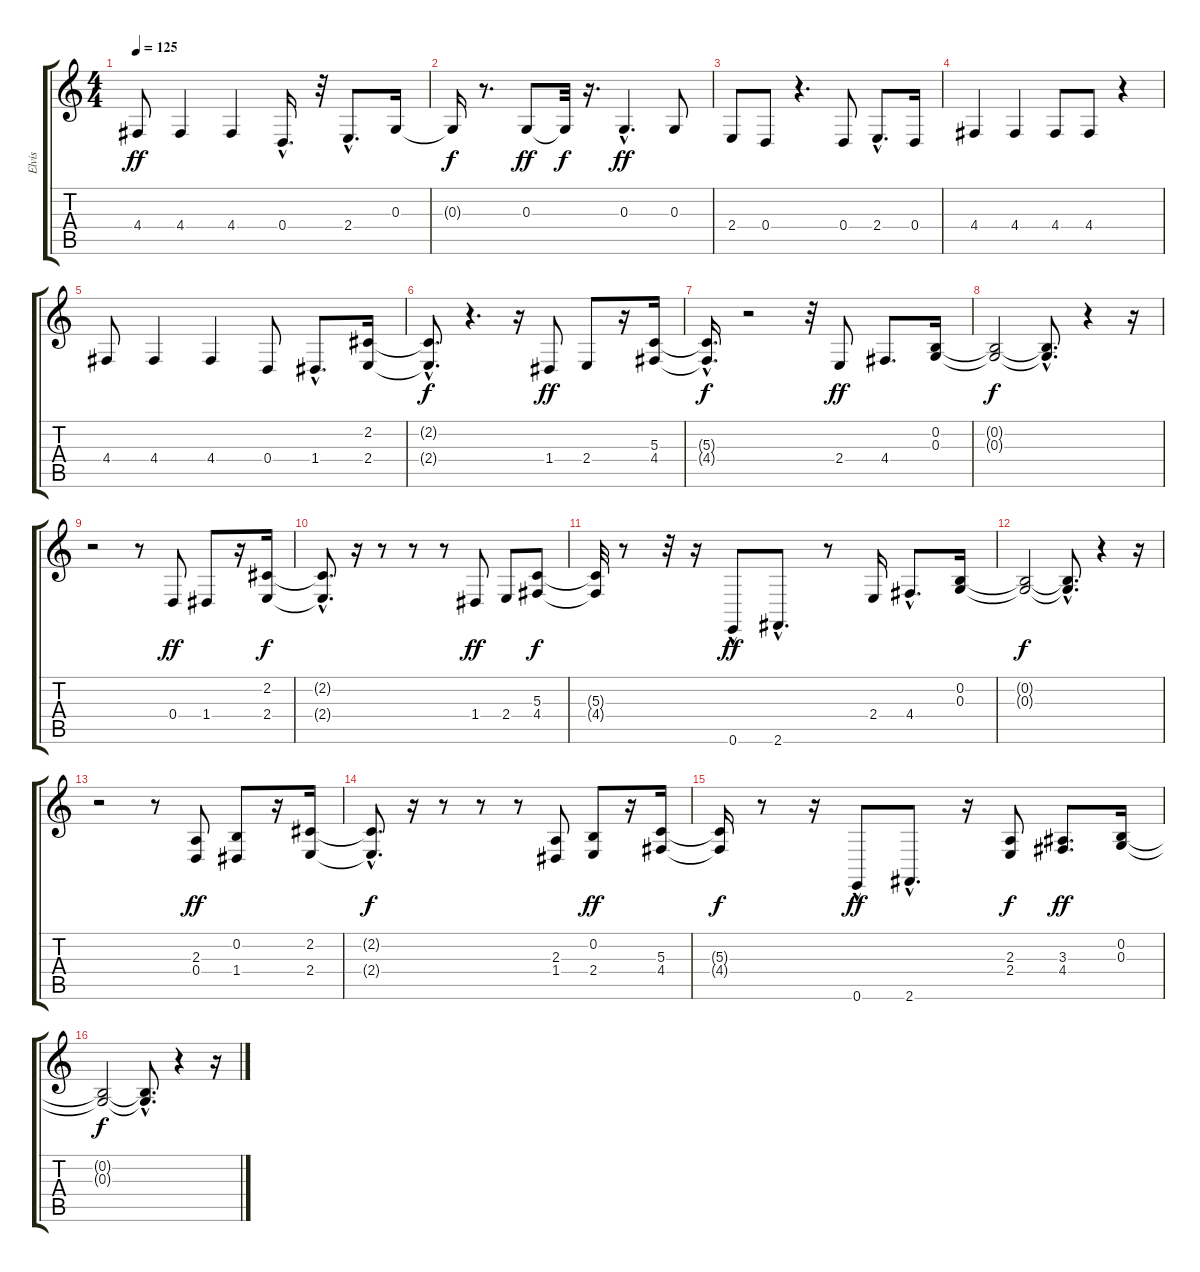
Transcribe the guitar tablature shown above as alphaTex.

\track ("Elvis" "Elvis") {instrument clarinet}
\staff {score tabs}
\tuning (E4 B3 G3 D3 A2 E2) {hide}
\ts (4 4)
\tempo 125
\clef g2
\ks c
4.4.8{dy ff} 4.4.4 4.4.4 0.4{hac}.16{d} r.32 2.4{hac}.8{d} 0.3.16 |
0.3{t}.16{dy f} r.8{d} 0.3.8{dy ff} 0.3{t}.32{dy f} r.16{d} 0.3{hac}.4{d dy ff} 0.3.8 |
2.4.8 0.4.8 r.4{d} 0.4.8 2.4{hac}.8{d} 0.4.16 |
4.4.4 4.4.4 4.4.8 4.4.8 r.4 |
4.4.8 4.4.4 4.4.4 0.4.8 1.4{hac}.8{d} (2.2 2.4).16 |
(2.2{hac t} 2.4{hac t}).8{d dy f} r.4{d} r.16 1.4.8{dy ff} 2.4.8 r.16 (5.3 4.4).16 |
(5.3{hac t} 4.4{hac t}).16{d dy f} r.2 r.32 2.4.8{dy ff} 4.4.8{d} (0.2 0.3).16 |
(0.2{t} 0.3{t}).2{dy f} (0.2{hac t} 0.3{hac t}).8{d} r.4 r.16 |
r.2 r.8 0.4.8{dy ff} 1.4.8 r.16 (2.2 2.4).16{dy f} |
(2.2{hac t} 2.4{hac t}).8{d} r.16 r.8 r.8 r.8 1.4.8{dy ff} 2.4.8 (5.3 4.4).8{dy f} |
(5.3{t} 4.4{t}).32 r.8 r.32 r.16 0.6{hac}.8{dy ff} 2.6{hac}.8{d} r.8 2.4.16 4.4{hac}.8{d} (0.2 0.3).16 |
(0.2{t} 0.3{t}).2{dy f} (0.2{hac t} 0.3{hac t}).8{d} r.4 r.16 |
r.2 r.8 (2.3 0.4).8{dy ff} (0.2 1.4).8 r.16 (2.2 2.4).16 |
(2.2{hac t} 2.4{hac t}).8{d dy f} r.16 r.8 r.8 r.8 (2.3 1.4).8 (0.2 2.4).8{dy ff} r.16 (5.3 4.4).16 |
(5.3{t} 4.4{t}).16{dy f} r.8 r.16 0.6{hac}.8{dy ff} 2.6{hac}.8{d} r.16 (2.3 2.4).8{dy f} (3.3 4.4).8{d dy ff} (0.2 0.3).16 |
(0.2{t} 0.3{t}).2{dy f} (0.2{hac t} 0.3{hac t}).8{d} r.4 r.16
